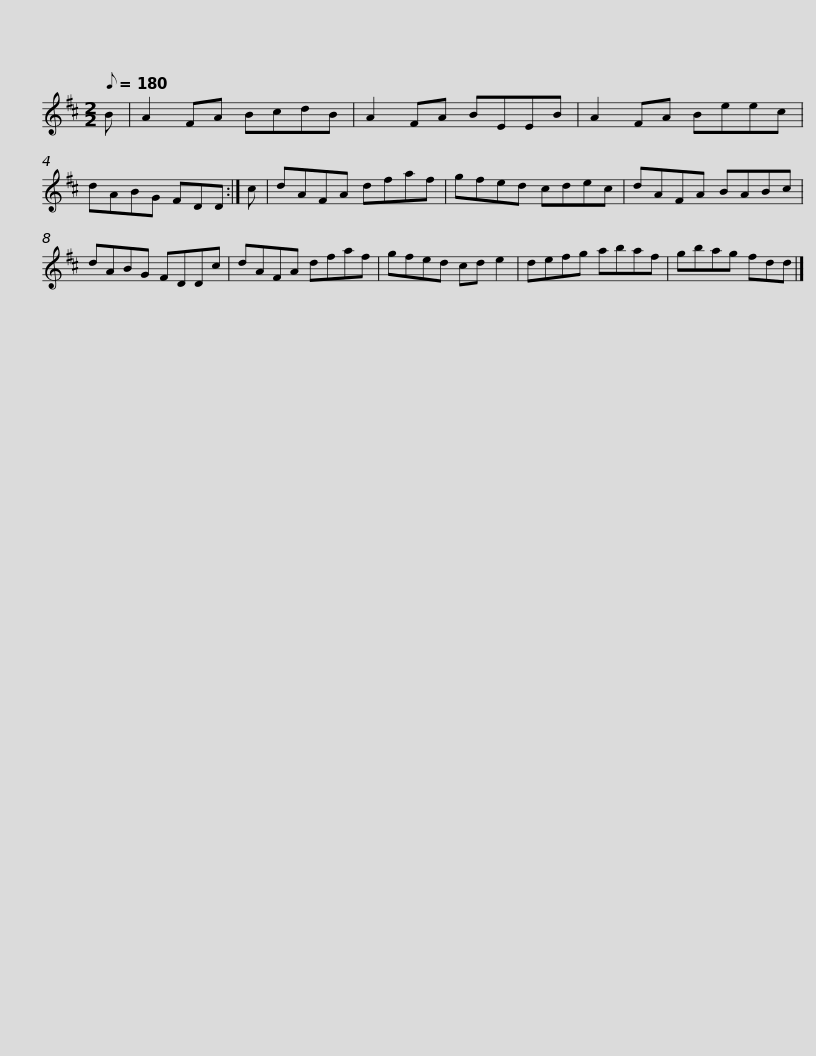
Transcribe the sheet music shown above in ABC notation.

X:1
L:1/8
Q:1/8=180
M:2/2
I:linebreak $
K:D
V:1 treble
V:1
 B | A2 FA BcdB | A2 FA BEEB | A2 FA Beec | dABG FDD :| %5
 c | dAFA dfaf |$ gfed cdec | dAFA BABc | dABG FDDc | %10
 dAFA dfaf | gfed cd e2 |$ defg abaf | gbag fdd |] %14
